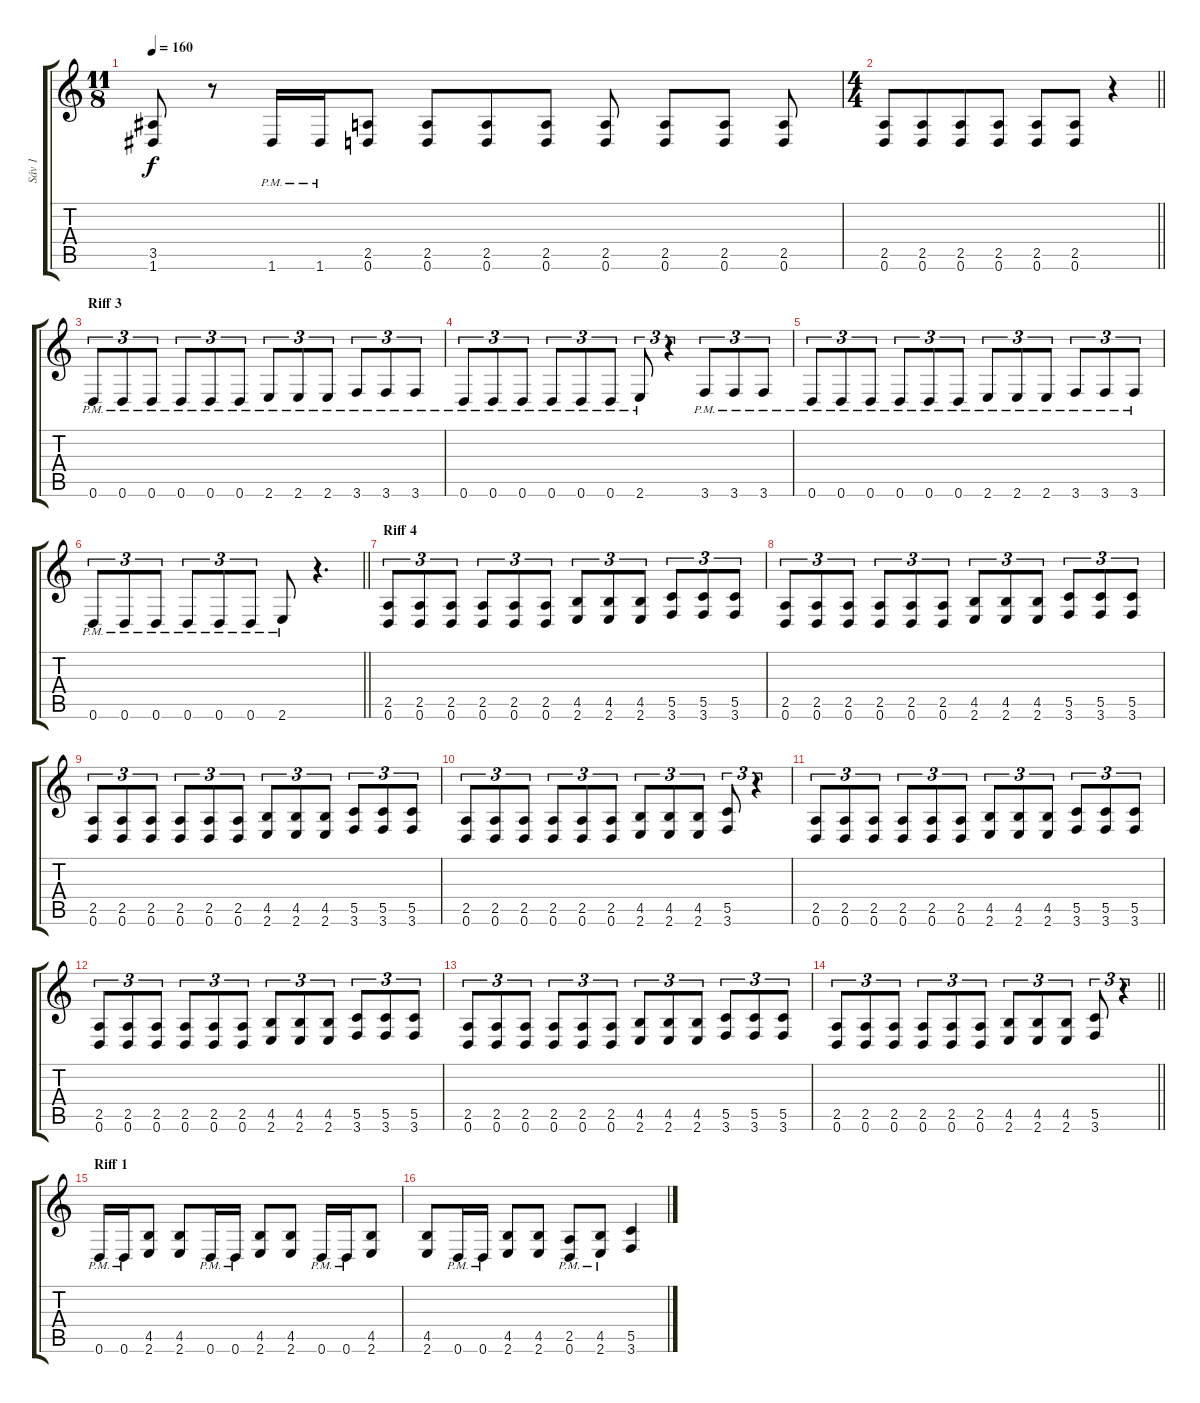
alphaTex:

\track ("Sáv 1" "Sáv 1") {instrument overdrivenguitar}
\staff {score tabs}
\tuning (D4 A3 F3 C3 G2 D2) {hide}
\ts (11 8)
\tempo 160
\clef g2
\ks c
(3.5 1.6).8{dy f} r.8 1.6{pm}.16 1.6{pm}.16 (2.5 0.6).8 (2.5 0.6).8 (2.5 0.6).8{beam merge} (2.5 0.6).8{beam split} (2.5 0.6).8 (2.5 0.6).8{beam merge} (2.5 0.6).8 (2.5 0.6).8 |
\ts (4 4)
\barLineRight lightlight
(2.5 0.6).8 (2.5 0.6).8{beam merge} (2.5 0.6).8 (2.5 0.6).8 (2.5 0.6).8 (2.5 0.6).8 r.4 |
\section ("" "Riff 3")
0.6{pm}.8{tu (3 2)} 0.6{pm}.8{tu (3 2)} 0.6{pm}.8{tu (3 2)} 0.6{pm}.8{tu (3 2)} 0.6{pm}.8{tu (3 2)} 0.6{pm}.8{tu (3 2)} 2.6{pm}.8{tu (3 2)} 2.6{pm}.8{tu (3 2)} 2.6{pm}.8{tu (3 2)} 3.6{pm}.8{tu (3 2)} 3.6{pm}.8{tu (3 2)} 3.6{pm}.8{tu (3 2)} |
0.6{pm}.8{tu (3 2)} 0.6{pm}.8{tu (3 2)} 0.6{pm}.8{tu (3 2)} 0.6{pm}.8{tu (3 2)} 0.6{pm}.8{tu (3 2)} 0.6{pm}.8{tu (3 2)} 2.6{pm}.8{tu (3 2)} r.4{tu (3 2)} 3.6{pm}.8{tu (3 2)} 3.6{pm}.8{tu (3 2)} 3.6{pm}.8{tu (3 2)} |
0.6{pm}.8{tu (3 2)} 0.6{pm}.8{tu (3 2)} 0.6{pm}.8{tu (3 2)} 0.6{pm}.8{tu (3 2)} 0.6{pm}.8{tu (3 2)} 0.6{pm}.8{tu (3 2)} 2.6{pm}.8{tu (3 2)} 2.6{pm}.8{tu (3 2)} 2.6{pm}.8{tu (3 2)} 3.6{pm}.8{tu (3 2)} 3.6{pm}.8{tu (3 2)} 3.6{pm}.8{tu (3 2)} |
\barLineRight lightlight
0.6{pm}.8{tu (3 2)} 0.6{pm}.8{tu (3 2)} 0.6{pm}.8{tu (3 2)} 0.6{pm}.8{tu (3 2)} 0.6{pm}.8{tu (3 2)} 0.6{pm}.8{tu (3 2)} 2.6{pm}.8 r.4{d} |
\section ("" "Riff 4")
(2.5 0.6).8{tu (3 2)} (2.5 0.6).8{tu (3 2)} (2.5 0.6).8{tu (3 2)} (2.5 0.6).8{tu (3 2)} (2.5 0.6).8{tu (3 2)} (2.5 0.6).8{tu (3 2)} (4.5 2.6).8{tu (3 2)} (4.5 2.6).8{tu (3 2)} (4.5 2.6).8{tu (3 2)} (5.5 3.6).8{tu (3 2)} (5.5 3.6).8{tu (3 2)} (5.5 3.6).8{tu (3 2)} |
(2.5 0.6).8{tu (3 2)} (2.5 0.6).8{tu (3 2)} (2.5 0.6).8{tu (3 2)} (2.5 0.6).8{tu (3 2)} (2.5 0.6).8{tu (3 2)} (2.5 0.6).8{tu (3 2)} (4.5 2.6).8{tu (3 2)} (4.5 2.6).8{tu (3 2)} (4.5 2.6).8{tu (3 2)} (5.5 3.6).8{tu (3 2)} (5.5 3.6).8{tu (3 2)} (5.5 3.6).8{tu (3 2)} |
(2.5 0.6).8{tu (3 2)} (2.5 0.6).8{tu (3 2)} (2.5 0.6).8{tu (3 2)} (2.5 0.6).8{tu (3 2)} (2.5 0.6).8{tu (3 2)} (2.5 0.6).8{tu (3 2)} (4.5 2.6).8{tu (3 2)} (4.5 2.6).8{tu (3 2)} (4.5 2.6).8{tu (3 2)} (5.5 3.6).8{tu (3 2)} (5.5 3.6).8{tu (3 2)} (5.5 3.6).8{tu (3 2)} |
(2.5 0.6).8{tu (3 2)} (2.5 0.6).8{tu (3 2)} (2.5 0.6).8{tu (3 2)} (2.5 0.6).8{tu (3 2)} (2.5 0.6).8{tu (3 2)} (2.5 0.6).8{tu (3 2)} (4.5 2.6).8{tu (3 2)} (4.5 2.6).8{tu (3 2)} (4.5 2.6).8{tu (3 2)} (5.5 3.6).8{tu (3 2)} r.4{tu (3 2)} |
(2.5 0.6).8{tu (3 2)} (2.5 0.6).8{tu (3 2)} (2.5 0.6).8{tu (3 2)} (2.5 0.6).8{tu (3 2)} (2.5 0.6).8{tu (3 2)} (2.5 0.6).8{tu (3 2)} (4.5 2.6).8{tu (3 2)} (4.5 2.6).8{tu (3 2)} (4.5 2.6).8{tu (3 2)} (5.5 3.6).8{tu (3 2)} (5.5 3.6).8{tu (3 2)} (5.5 3.6).8{tu (3 2)} |
(2.5 0.6).8{tu (3 2)} (2.5 0.6).8{tu (3 2)} (2.5 0.6).8{tu (3 2)} (2.5 0.6).8{tu (3 2)} (2.5 0.6).8{tu (3 2)} (2.5 0.6).8{tu (3 2)} (4.5 2.6).8{tu (3 2)} (4.5 2.6).8{tu (3 2)} (4.5 2.6).8{tu (3 2)} (5.5 3.6).8{tu (3 2)} (5.5 3.6).8{tu (3 2)} (5.5 3.6).8{tu (3 2)} |
(2.5 0.6).8{tu (3 2)} (2.5 0.6).8{tu (3 2)} (2.5 0.6).8{tu (3 2)} (2.5 0.6).8{tu (3 2)} (2.5 0.6).8{tu (3 2)} (2.5 0.6).8{tu (3 2)} (4.5 2.6).8{tu (3 2)} (4.5 2.6).8{tu (3 2)} (4.5 2.6).8{tu (3 2)} (5.5 3.6).8{tu (3 2)} (5.5 3.6).8{tu (3 2)} (5.5 3.6).8{tu (3 2)} |
\barLineRight lightlight
(2.5 0.6).8{tu (3 2)} (2.5 0.6).8{tu (3 2)} (2.5 0.6).8{tu (3 2)} (2.5 0.6).8{tu (3 2)} (2.5 0.6).8{tu (3 2)} (2.5 0.6).8{tu (3 2)} (4.5 2.6).8{tu (3 2)} (4.5 2.6).8{tu (3 2)} (4.5 2.6).8{tu (3 2)} (5.5 3.6).8{tu (3 2)} r.4{tu (3 2)} |
\section ("" "Riff 1")
0.6{pm}.16{instrument overdrivenguitar} 0.6{pm}.16 (4.5 2.6).8 (4.5 2.6).8 0.6{pm}.16 0.6{pm}.16 (4.5 2.6).8 (4.5 2.6).8 0.6{pm}.16 0.6{pm}.16 (4.5 2.6).8 |
(4.5 2.6).8 0.6{pm}.16 0.6{pm}.16 (4.5 2.6).8 (4.5 2.6).8 (2.5{pm} 0.6{pm}).8 (4.5{pm} 2.6{pm}).8 (5.5 3.6).4
